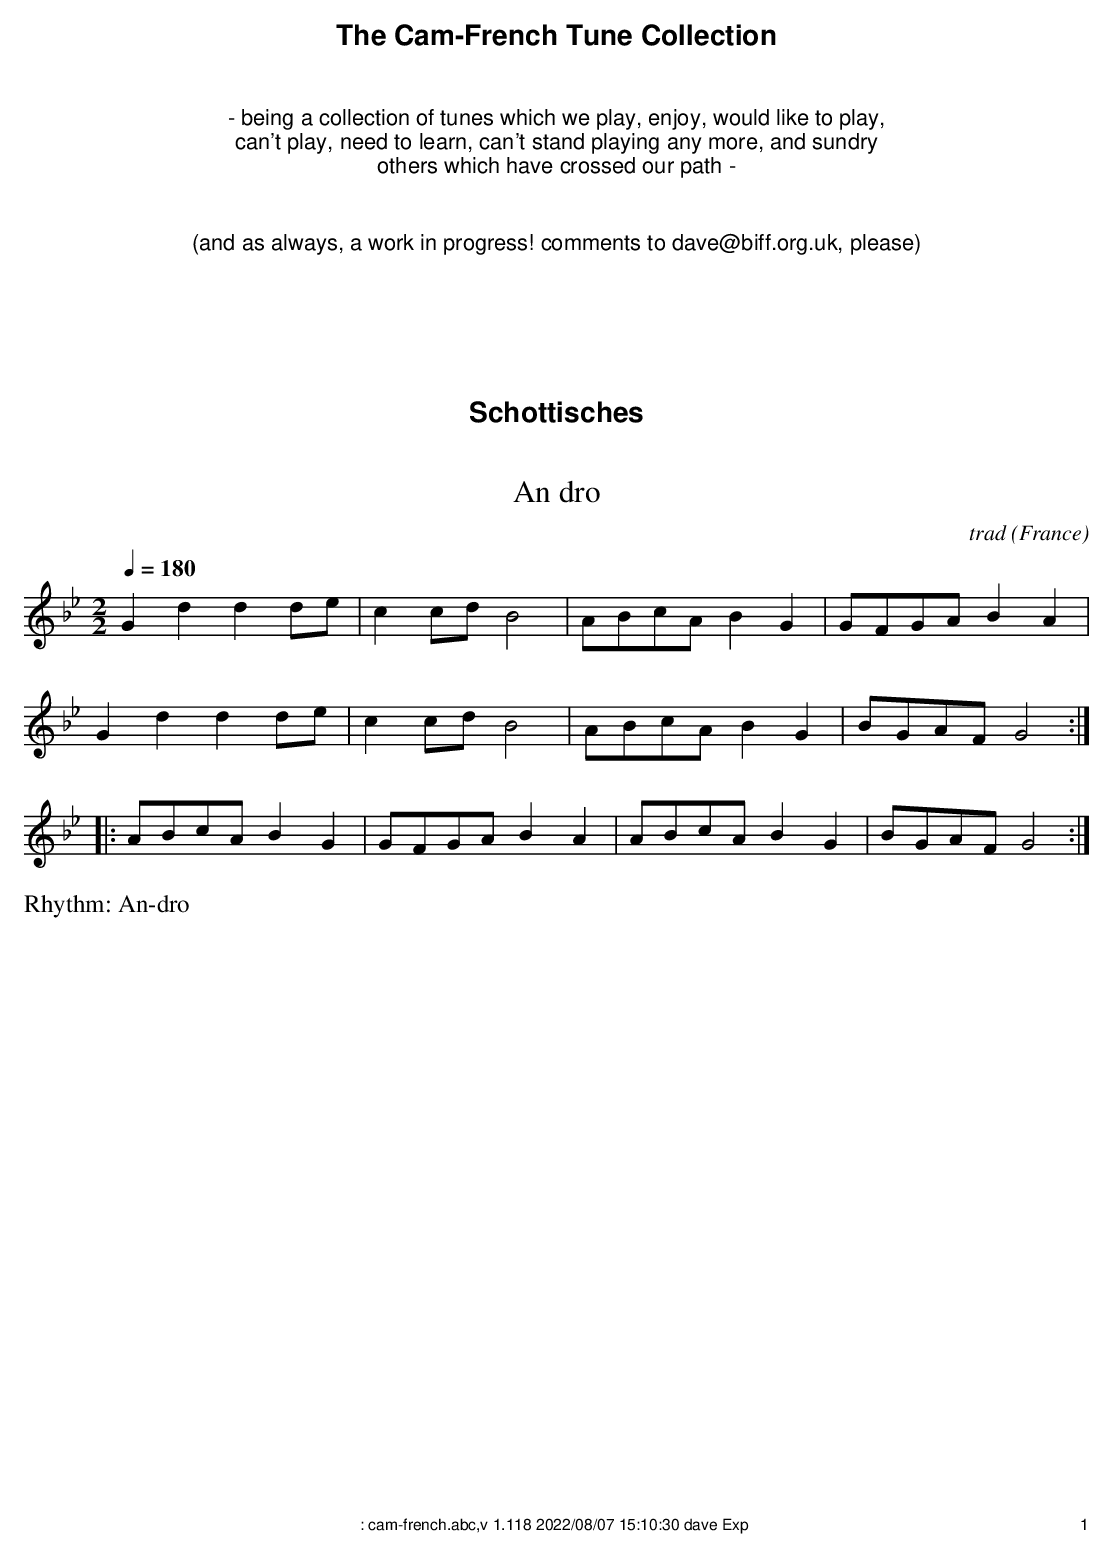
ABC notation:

X:1
T:An dro
C:trad
O:France
M:2/2
L:1/4
Q:1/4=180
K:Gm
Gdd d/2e/2|cc/2d/2B2|A/2B/2c/2A/2 BG|G/2F/2G/2A/2 BA|
Gddd/2e/2|cc/2d/2B2|A/2B/2c/2A/2 BG|B/2G/2A/2F/2 G2:|
|:A/2B/2c/2A/2 BG|G/2F/2G/2A/2 BA|A/2B/2c/2A/2 BG|B/2G/2A/2F/2 G2:|
